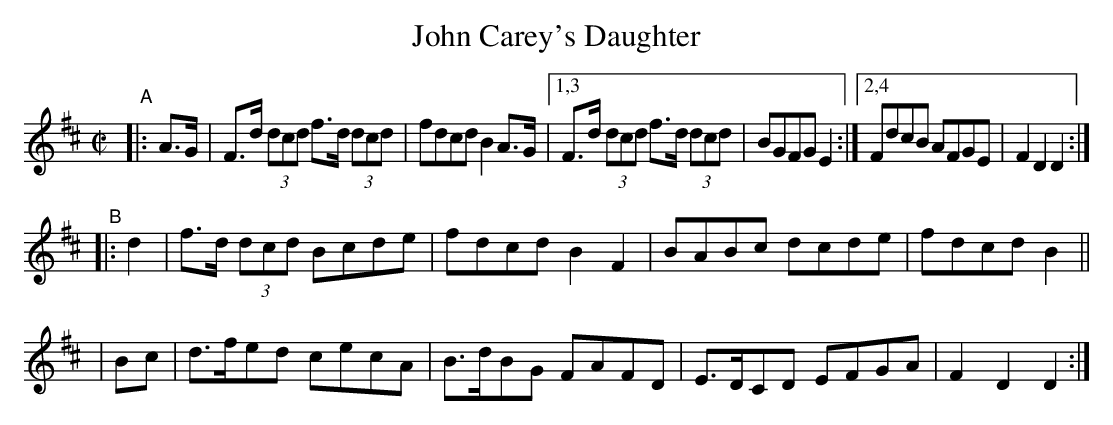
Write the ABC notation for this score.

X:1
T: John Carey's Daughter
M: C|
L: 1/8
K: D
"^A"|: A>G | F>d (3dcd f>d (3dcd | fdcd B2A>G |[1,3 F>d (3dcd f>d (3dcd | BGFG E2 :|[2,4 FdcB AFGE | F2D2 D2 :|
"^B"|: d2 | f>d (3dcd Bcde | fdcd  B2F2 | BABc  dcde | fdcd B2 ||
|      Bc | d>fed     cecA | B>dBG FAFD | E>DCD EFGA | F2D2 D2 :|
